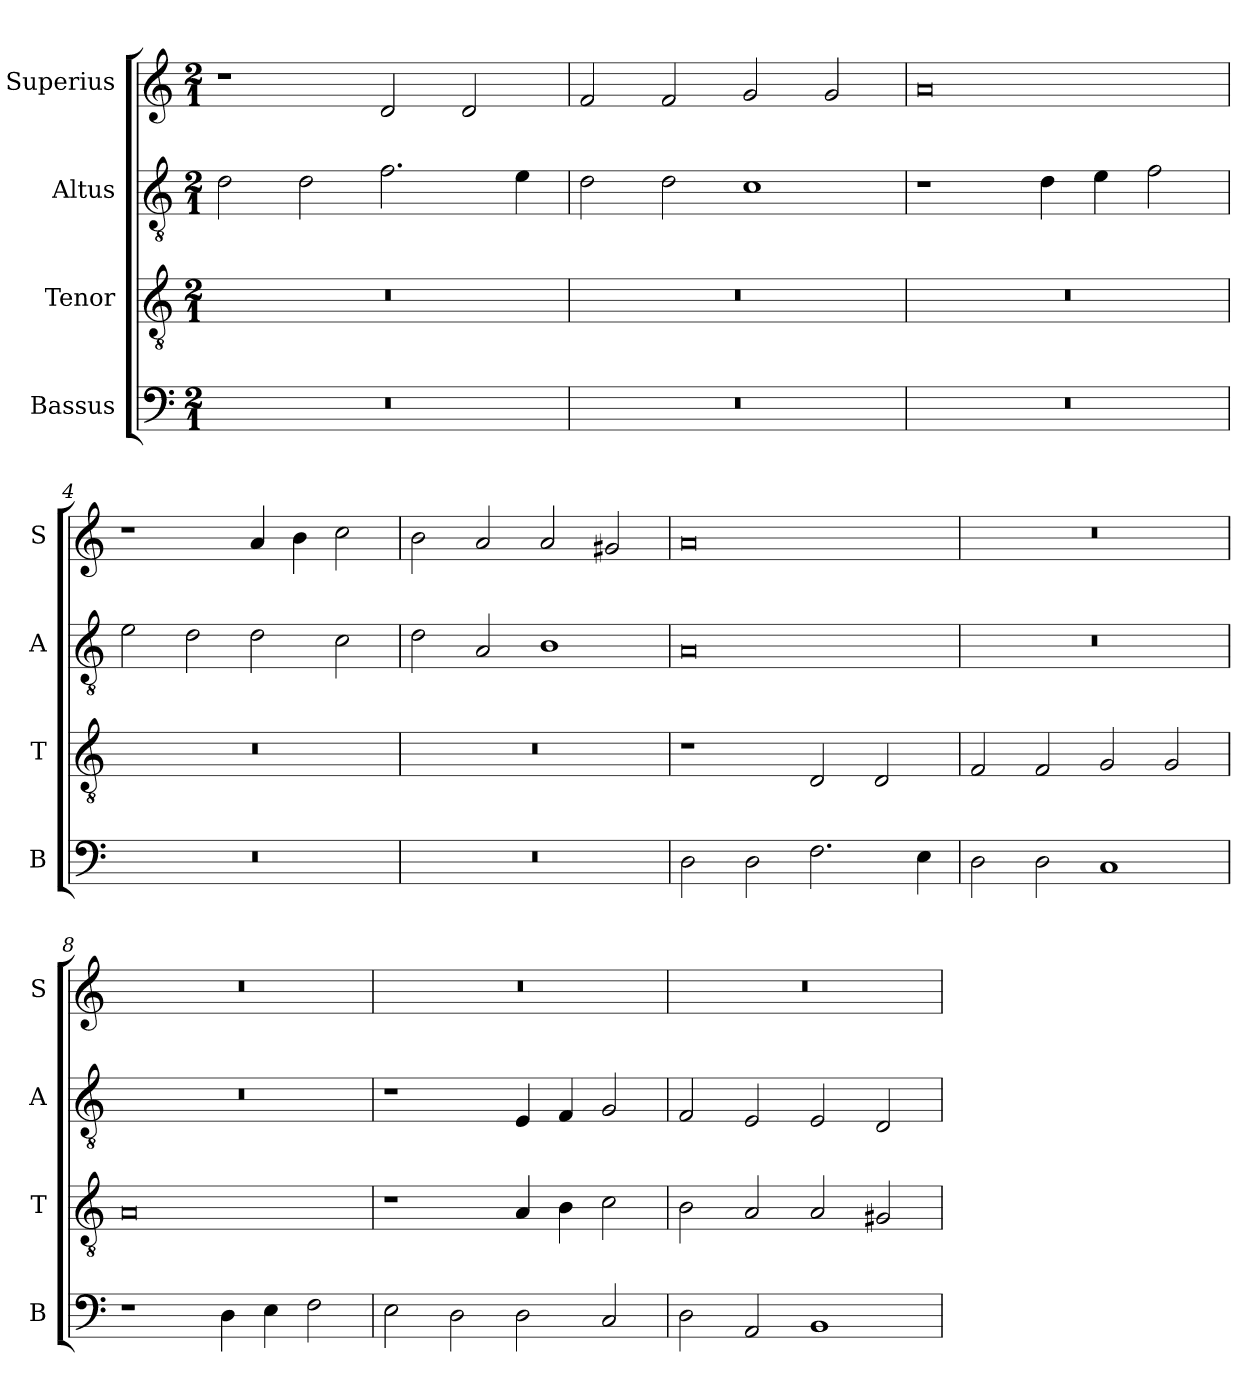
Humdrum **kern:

**kern	**kern	**kern	**kern
*part4	*part3	*part2	*part1
*staff4	*staff3	*staff2	*staff1
*I"Bassus	*I"Tenor	*I"Altus	*I"Superius
*I'B	*I'T	*I'A	*I'S
*clefF4	*clefGv2	*clefGv2	*clefG2
*k[]	*k[]	*k[]	*k[]
*C:	*C:	*C:	*C:
*M2/1	*M2/1	*M2/1	*M2/1
=1	=1	=1	=1
0r	0r	2d	1r
.	.	2d	.
.	.	2.f	2d
.	.	.	2d
.	.	4e	.
=2	=2	=2	=2
0r	0r	2d	2f
.	.	2d	2f
.	.	1c	2g
.	.	.	2g
=3	=3	=3	=3
0r	0r	1r	0a
.	.	4d	.
.	.	4e	.
.	.	2f	.
=4	=4	=4	=4
0r	0r	2e	1r
.	.	2d	.
.	.	2d	4a
.	.	.	4b
.	.	2c	2cc
=5	=5	=5	=5
0r	0r	2d	2b
.	.	2A	2a
.	.	1B	2a
.	.	.	2g#X
=6	=6	=6	=6
2D	1r	0A	0a
2D	.	.	.
2.F	2D	.	.
.	2D	.	.
4E	.	.	.
=7	=7	=7	=7
2D	2F	0r	0r
2D	2F	.	.
1C	2G	.	.
.	2G	.	.
=8	=8	=8	=8
1r	0A	0r	0r
4D	.	.	.
4E	.	.	.
2F	.	.	.
=9	=9	=9	=9
2E	1r	1r	0r
2D	.	.	.
2D	4A	4E	.
.	4B	4F	.
2C	2c	2G	.
=10	=10	=10	=10
2D	2B	2F	0r
2AA	2A	2E	.
1BB	2A	2E	.
.	2G#X	2D	.
=	=	=	=
*-	*-	*-	*-
